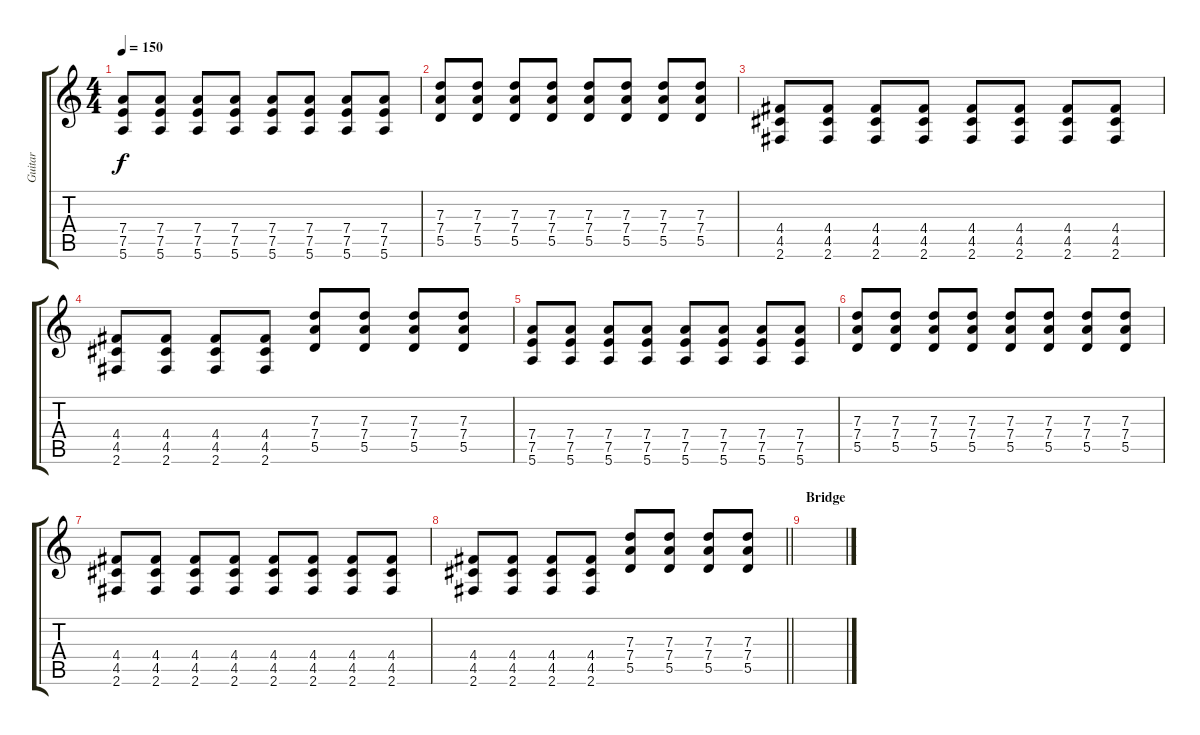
\track ("Guitar" "Guitar") {instrument distortionguitar}
\staff {score tabs}
\tuning (E4 B3 G3 D3 A2 E2) {hide}
\ts (4 4)
\tempo 150
\clef g2
\ks c
(7.4 7.5 5.6).8{dy f} (7.4 7.5 5.6).8 (7.4 7.5 5.6).8 (7.4 7.5 5.6).8 (7.4 7.5 5.6).8 (7.4 7.5 5.6).8 (7.4 7.5 5.6).8 (7.4 7.5 5.6).8 |
(7.3 7.4 5.5).8 (7.3 7.4 5.5).8 (7.3 7.4 5.5).8 (7.3 7.4 5.5).8 (7.3 7.4 5.5).8 (7.3 7.4 5.5).8 (7.3 7.4 5.5).8 (7.3 7.4 5.5).8 |
(4.4 4.5 2.6).8 (4.4 4.5 2.6).8 (4.4 4.5 2.6).8 (4.4 4.5 2.6).8 (4.4 4.5 2.6).8 (4.4 4.5 2.6).8 (4.4 4.5 2.6).8 (4.4 4.5 2.6).8 |
(4.4 4.5 2.6).8 (4.4 4.5 2.6).8 (4.4 4.5 2.6).8 (4.4 4.5 2.6).8 (7.3 7.4 5.5).8 (7.3 7.4 5.5).8 (7.3 7.4 5.5).8 (7.3 7.4 5.5).8 |
(7.4 7.5 5.6).8 (7.4 7.5 5.6).8 (7.4 7.5 5.6).8 (7.4 7.5 5.6).8 (7.4 7.5 5.6).8 (7.4 7.5 5.6).8 (7.4 7.5 5.6).8 (7.4 7.5 5.6).8 |
(7.3 7.4 5.5).8 (7.3 7.4 5.5).8 (7.3 7.4 5.5).8 (7.3 7.4 5.5).8 (7.3 7.4 5.5).8 (7.3 7.4 5.5).8 (7.3 7.4 5.5).8 (7.3 7.4 5.5).8 |
(4.4 4.5 2.6).8 (4.4 4.5 2.6).8 (4.4 4.5 2.6).8 (4.4 4.5 2.6).8 (4.4 4.5 2.6).8 (4.4 4.5 2.6).8 (4.4 4.5 2.6).8 (4.4 4.5 2.6).8 |
\barLineRight lightlight
(4.4 4.5 2.6).8 (4.4 4.5 2.6).8 (4.4 4.5 2.6).8 (4.4 4.5 2.6).8 (7.3 7.4 5.5).8 (7.3 7.4 5.5).8 (7.3 7.4 5.5).8 (7.3 7.4 5.5).8 |
\section ("" "Bridge")
